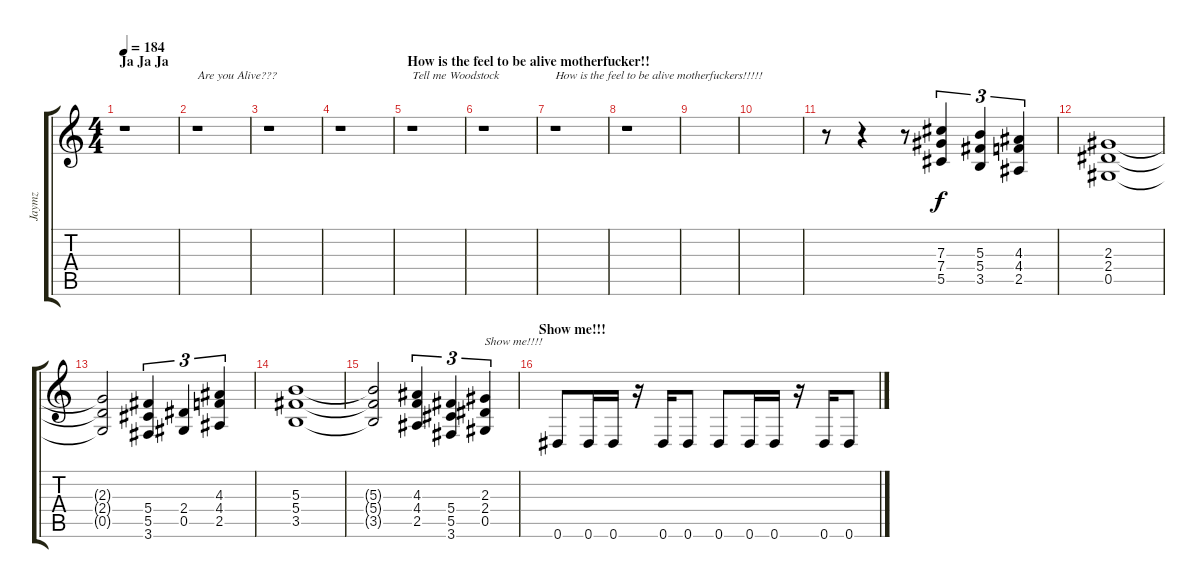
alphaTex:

\track ("Jaymz" "Jaymz") {instrument distortionguitar}
\staff {score tabs}
\tuning (Eb4 Bb3 Gb3 Db3 Ab2 Eb2) {hide}
\ts (4 4)
\section ("" "Ja Ja Ja")
\tempo 184
\clef g2
\ks c
r.1{dy f} |
r.1{txt "Are you Alive???"} |
r.1 |
r.1 |
\section ("" "How is the feel to be alive motherfucker!!")
r.1{txt "Tell me Woodstock"} |
r.1 |
r.1{txt "How is the feel to be alive motherfuckers!!!!!"} |
r.1 |
|
|
r.8 r.4 r.8 (7.3 7.4 5.5).4{tu (3 2)} (5.3 5.4 3.5).4{tu (3 2)} (4.3 4.4 2.5).4{tu (3 2)} |
(2.3 2.4 0.5).1 |
(2.3{t} 2.4{t} 0.5{t}).2 (5.4 5.5 3.6).4{tu (3 2)} (2.4 0.5).4{tu (3 2)} (4.3 4.4 2.5).4{tu (3 2)} |
(5.3 5.4 3.5).1 |
(5.3{t} 5.4{t} 3.5{t}).2 (4.3 4.4 2.5).4{tu (3 2)} (5.4 5.5 3.6).4{tu (3 2)} (2.3 2.4 0.5).4{tu (3 2) txt "Show me!!!!"} |
\section ("" "Show me!!!")
0.6.8 0.6.16 0.6.16 r.16 0.6.16 0.6.8 0.6.8 0.6.16 0.6.16 r.16 0.6.16 0.6.8
